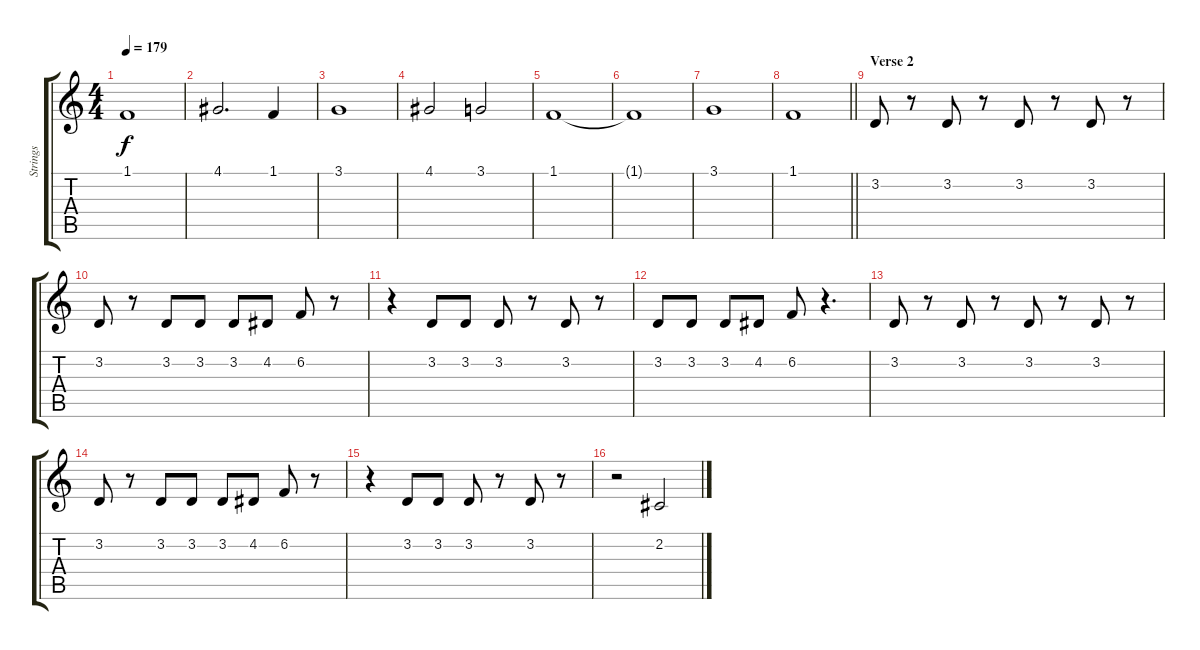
\track ("Strings" "Strings") {instrument stringensemble1}
\staff {score tabs}
\tuning (E4 B3 G3 D3 A2 E2) {hide}
\ts (4 4)
\tempo 179
\clef g2
\ks c
1.1.1{dy f} |
4.1.2{d} 1.1.4 |
3.1.1 |
4.1.2 3.1.2 |
1.1.1 |
1.1{t}.1 |
3.1.1 |
\barLineRight lightlight
1.1.1 |
\section ("" "Verse 2")
3.2.8 r.8 3.2.8 r.8 3.2.8 r.8 3.2.8 r.8 |
3.2.8 r.8 3.2.8 3.2.8 3.2.8 4.2.8 6.2.8 r.8 |
r.4 3.2.8 3.2.8 3.2.8 r.8 3.2.8 r.8 |
3.2.8 3.2.8 3.2.8 4.2.8 6.2.8 r.4{d} |
3.2.8 r.8 3.2.8 r.8 3.2.8 r.8 3.2.8 r.8 |
3.2.8 r.8 3.2.8 3.2.8 3.2.8 4.2.8 6.2.8 r.8 |
r.4 3.2.8 3.2.8 3.2.8 r.8 3.2.8 r.8 |
r.2 2.2.2
